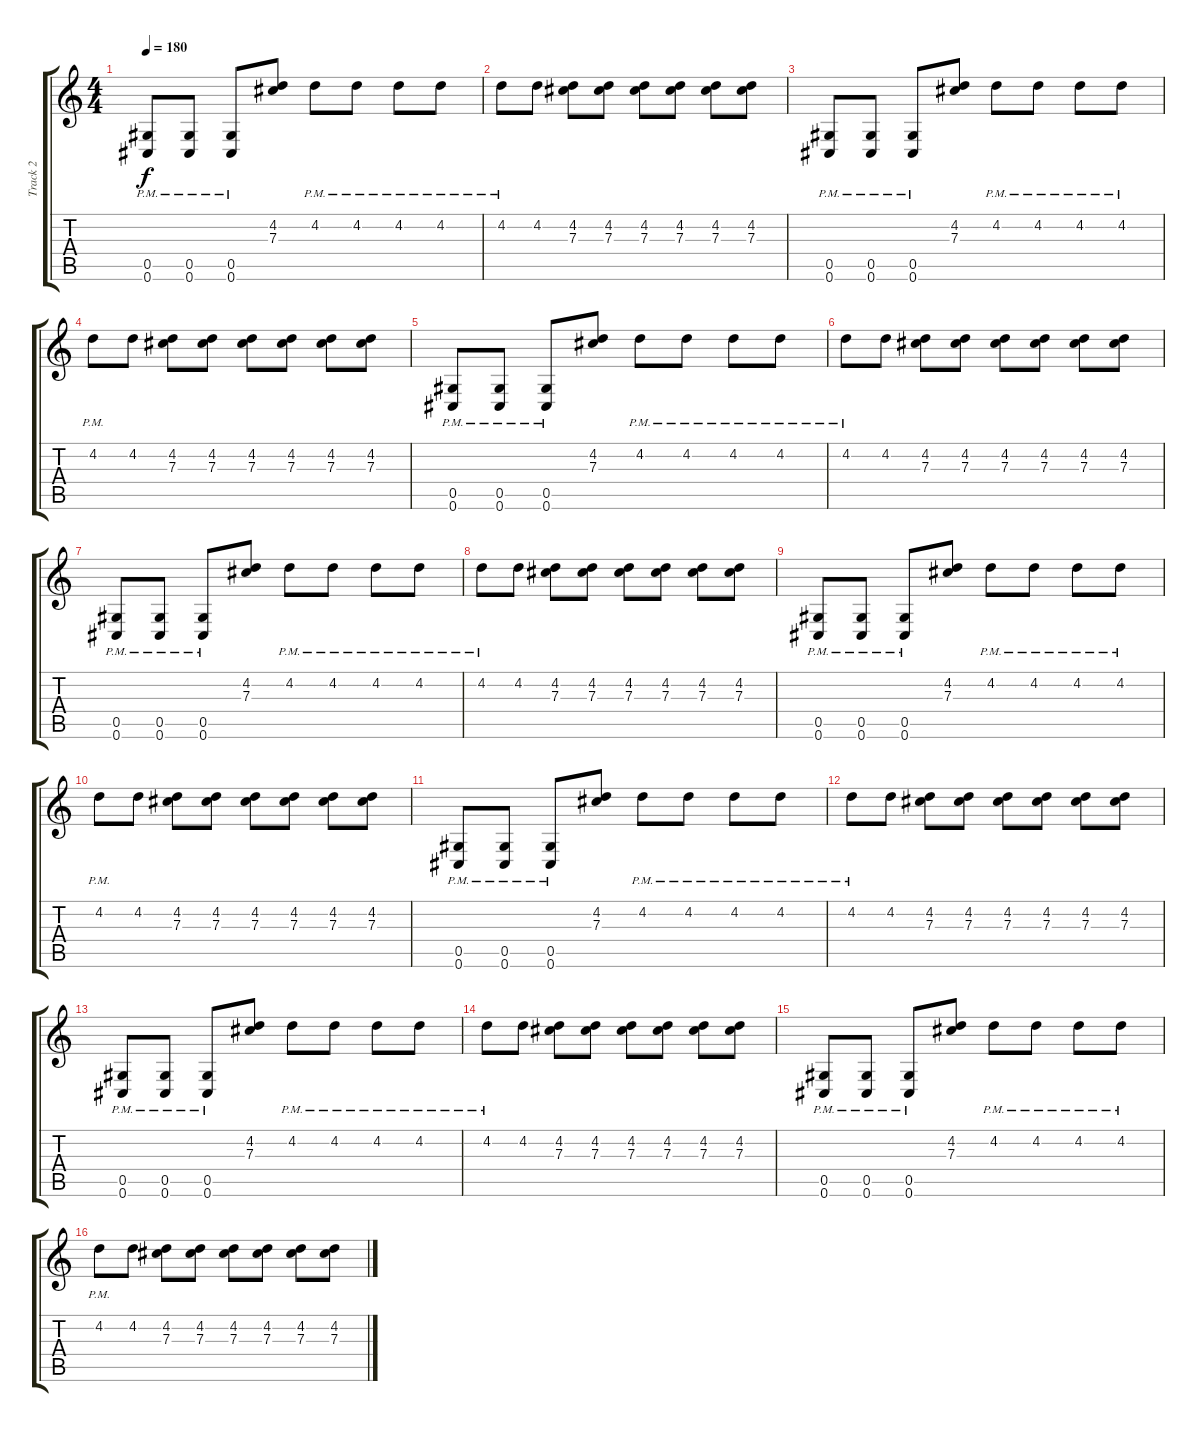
\track ("Track 2" "Track 2") {instrument distortionguitar}
\staff {score tabs}
\tuning (Eb4 Bb3 Gb3 Db3 Ab2 Db2) {hide}
\ts (4 4)
\tempo 180
\clef g2
\ks c
(0.5{pm} 0.6{pm}).8{dy f} (0.5{pm} 0.6{pm}).8 (0.5{pm} 0.6{pm}).8 (4.2 7.3).8 4.2{pm}.8 4.2{pm}.8 4.2{pm}.8 4.2{pm}.8 |
4.2{pm}.8 4.2.8 (4.2 7.3).8 (4.2 7.3).8 (4.2 7.3).8 (4.2 7.3).8 (4.2 7.3).8 (4.2 7.3).8 |
(0.5{pm} 0.6{pm}).8 (0.5{pm} 0.6{pm}).8 (0.5{pm} 0.6{pm}).8 (4.2 7.3).8 4.2{pm}.8 4.2{pm}.8 4.2{pm}.8 4.2{pm}.8 |
4.2{pm}.8 4.2.8 (4.2 7.3).8 (4.2 7.3).8 (4.2 7.3).8 (4.2 7.3).8 (4.2 7.3).8 (4.2 7.3).8 |
(0.5{pm} 0.6{pm}).8 (0.5{pm} 0.6{pm}).8 (0.5{pm} 0.6{pm}).8 (4.2 7.3).8 4.2{pm}.8 4.2{pm}.8 4.2{pm}.8 4.2{pm}.8 |
4.2{pm}.8 4.2.8 (4.2 7.3).8 (4.2 7.3).8 (4.2 7.3).8 (4.2 7.3).8 (4.2 7.3).8 (4.2 7.3).8 |
(0.5{pm} 0.6{pm}).8 (0.5{pm} 0.6{pm}).8 (0.5{pm} 0.6{pm}).8 (4.2 7.3).8 4.2{pm}.8 4.2{pm}.8 4.2{pm}.8 4.2{pm}.8 |
4.2{pm}.8 4.2.8 (4.2 7.3).8 (4.2 7.3).8 (4.2 7.3).8 (4.2 7.3).8 (4.2 7.3).8 (4.2 7.3).8 |
(0.5{pm} 0.6{pm}).8 (0.5{pm} 0.6{pm}).8 (0.5{pm} 0.6{pm}).8 (4.2 7.3).8 4.2{pm}.8 4.2{pm}.8 4.2{pm}.8 4.2{pm}.8 |
4.2{pm}.8 4.2.8 (4.2 7.3).8 (4.2 7.3).8 (4.2 7.3).8 (4.2 7.3).8 (4.2 7.3).8 (4.2 7.3).8 |
(0.5{pm} 0.6{pm}).8 (0.5{pm} 0.6{pm}).8 (0.5{pm} 0.6{pm}).8 (4.2 7.3).8 4.2{pm}.8 4.2{pm}.8 4.2{pm}.8 4.2{pm}.8 |
4.2{pm}.8 4.2.8 (4.2 7.3).8 (4.2 7.3).8 (4.2 7.3).8 (4.2 7.3).8 (4.2 7.3).8 (4.2 7.3).8 |
(0.5{pm} 0.6{pm}).8 (0.5{pm} 0.6{pm}).8 (0.5{pm} 0.6{pm}).8 (4.2 7.3).8 4.2{pm}.8 4.2{pm}.8 4.2{pm}.8 4.2{pm}.8 |
4.2{pm}.8 4.2.8 (4.2 7.3).8 (4.2 7.3).8 (4.2 7.3).8 (4.2 7.3).8 (4.2 7.3).8 (4.2 7.3).8 |
(0.5{pm} 0.6{pm}).8 (0.5{pm} 0.6{pm}).8 (0.5{pm} 0.6{pm}).8 (4.2 7.3).8 4.2{pm}.8 4.2{pm}.8 4.2{pm}.8 4.2{pm}.8 |
4.2{pm}.8 4.2.8 (4.2 7.3).8 (4.2 7.3).8 (4.2 7.3).8 (4.2 7.3).8 (4.2 7.3).8 (4.2 7.3).8
